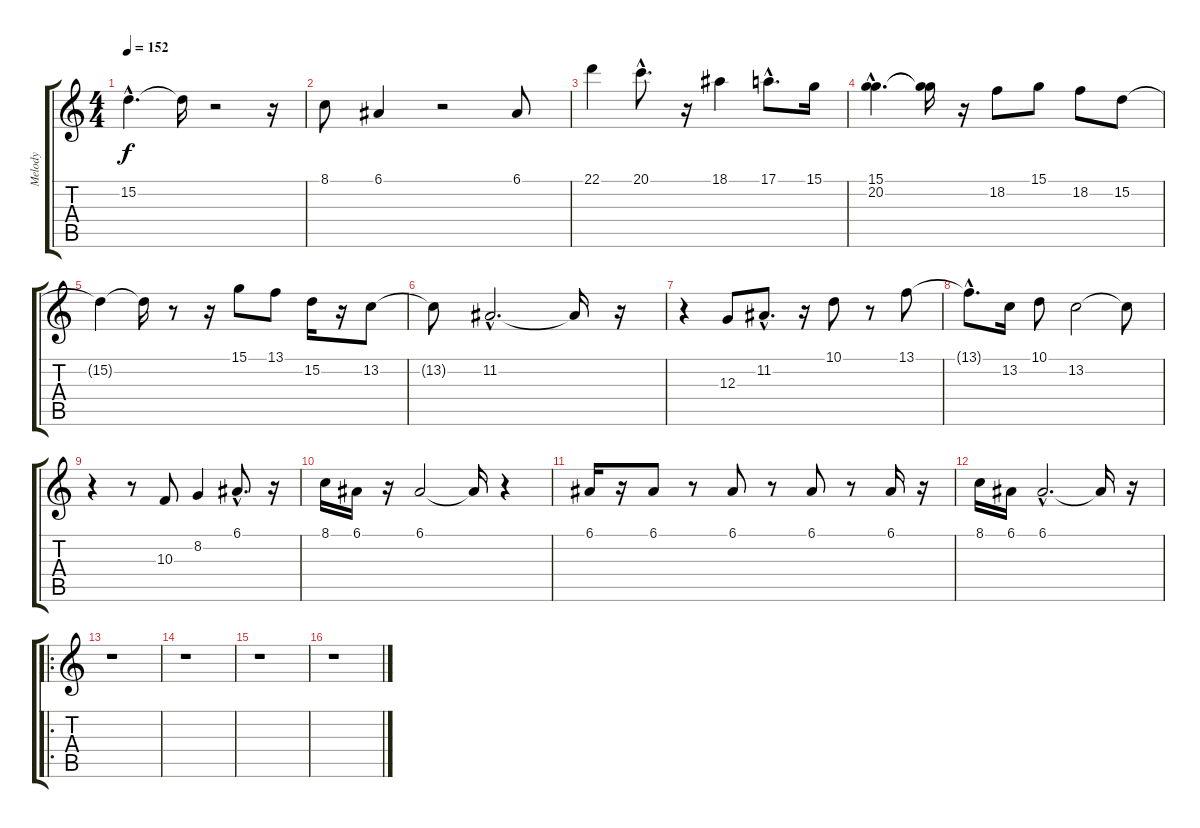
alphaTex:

\track ("Melody" "Melody") {instrument reedorgan}
\staff {score tabs}
\tuning (E4 B3 G3 D3 A2 E2) {hide}
\ts (4 4)
\tempo 152
\clef g2
\ks c
15.2{hac t}.4{d dy f} 15.2{t}.16 r.2 r.16 |
8.1.8 6.1.4 r.2 6.1.8 |
22.1.4 20.1{hac}.8{d} r.16 18.1.4 17.1{hac}.8{d} 15.1.16 |
(15.1{hac} 20.2{hac}).4{d} (15.1{t} 20.2{t}).16 r.16 18.2.8 15.1.8 18.2.8 15.2.8 |
15.2{t}.4 15.2{t}.16 r.8 r.16 15.1.8 13.1.8 15.2.16 r.16 13.2.8 |
13.2{t}.8 11.2{hac}.2{d} 11.2{t}.16 r.16 |
r.4 12.3.8 11.2{hac}.8{d} r.16 10.1.8 r.8 13.1.8 |
13.1{hac t}.8{d} 13.2.16 10.1.8 13.2.2 13.2{t}.8 |
r.4 r.8 10.3.8 8.2.4 6.1{hac}.8{d} r.16 |
8.1.16 6.1.16 r.16 6.1.2 6.1{t}.16 r.4 |
6.1.16 r.16 6.1.8 r.8 6.1.8 r.8 6.1.8 r.8 6.1.16 r.16 |
8.1.16 6.1.16 6.1{hac}.2{d} 6.1{t}.16 r.16 |
\ro
r.1 |
r.1 |
r.1 |
r.1
